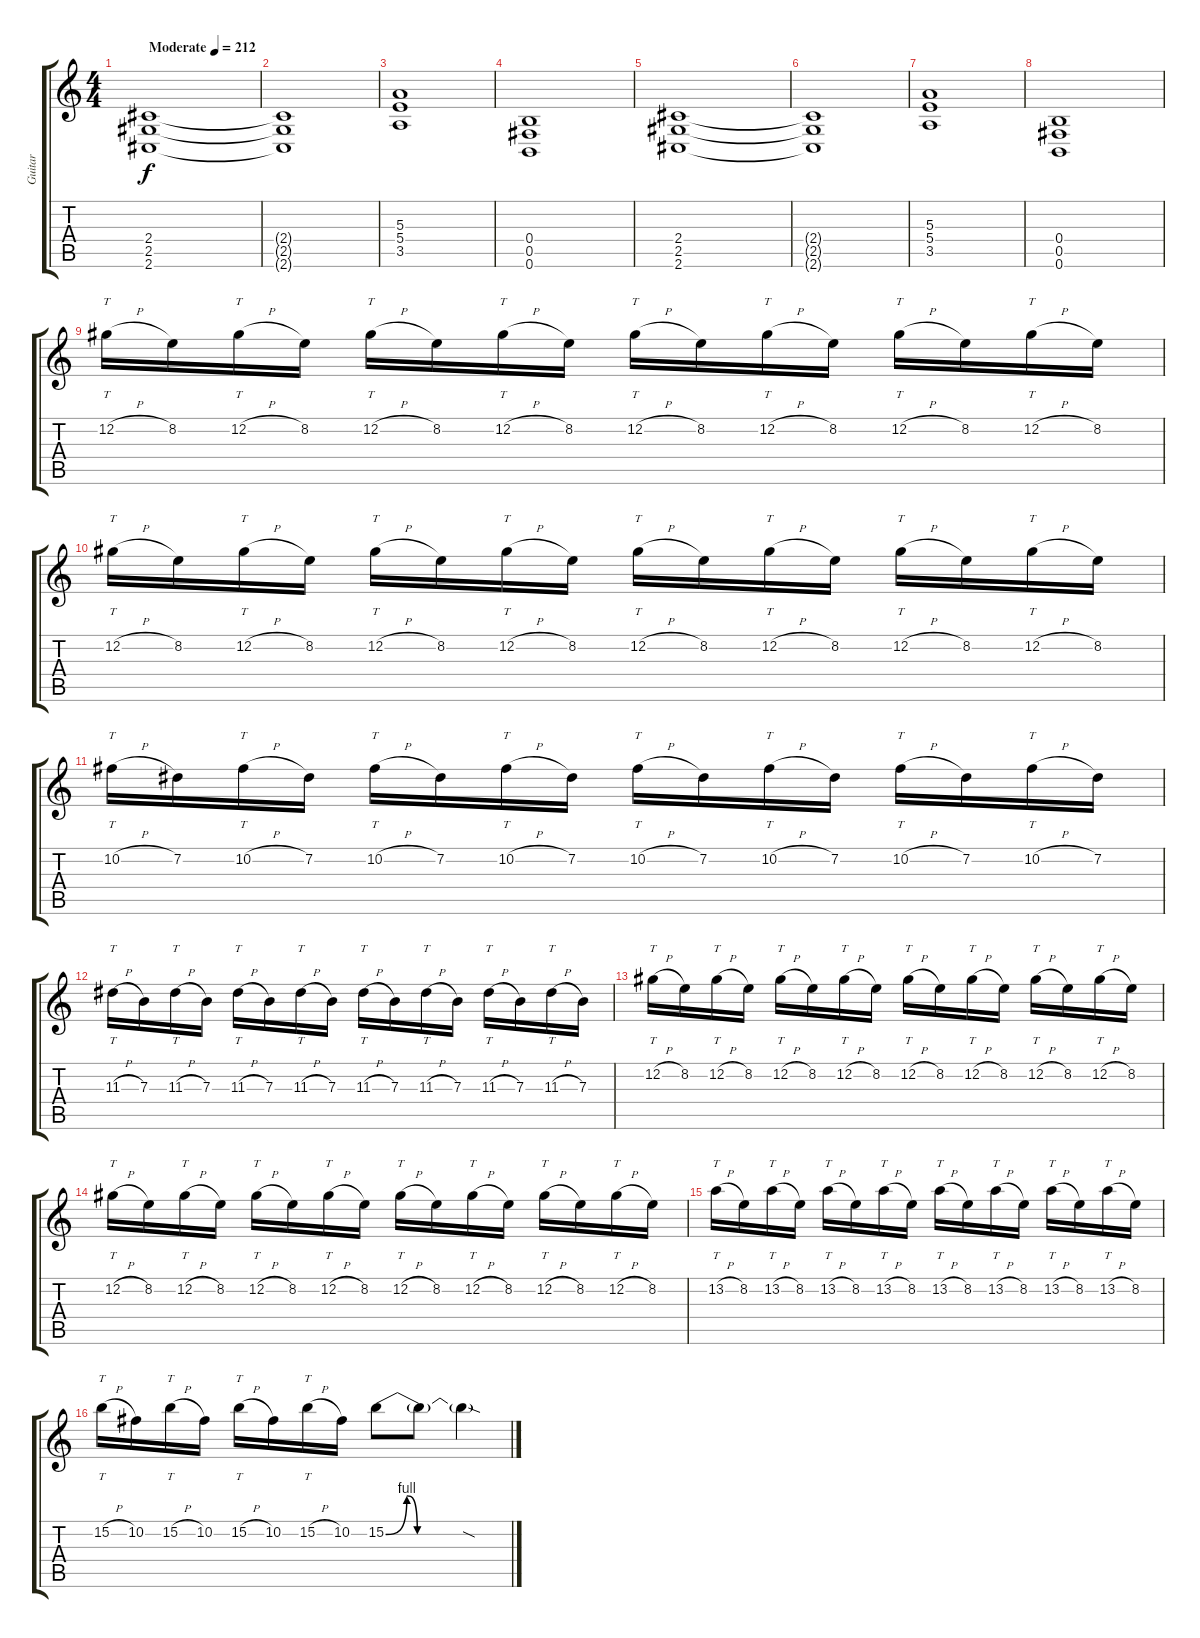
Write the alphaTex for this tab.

\track ("Guitar" "Guitar") {instrument distortionguitar}
\staff {score tabs}
\tuning (Db4 Ab3 E3 B2 Gb2 B1) {hide}
\ts (4 4)
\tempo (212 "Moderate")
\clef g2
\ks c
(2.4 2.5 2.6).1{dy f instrument distortionguitar} |
(2.4{t} 2.5{t} 2.6{t}).1 |
(5.3 5.4 3.5).1 |
(0.4 0.5 0.6).1 |
(2.4 2.5 2.6).1 |
(2.4{t} 2.5{t} 2.6{t}).1 |
(5.3 5.4 3.5).1 |
(0.4 0.5 0.6).1 |
12.2{h}.16{tt} 8.2.16 12.2{h}.16{tt} 8.2.16 12.2{h}.16{tt} 8.2.16 12.2{h}.16{tt} 8.2.16 12.2{h}.16{tt} 8.2.16 12.2{h}.16{tt} 8.2.16 12.2{h}.16{tt} 8.2.16 12.2{h}.16{tt} 8.2.16 |
12.2{h}.16{tt} 8.2.16 12.2{h}.16{tt} 8.2.16 12.2{h}.16{tt} 8.2.16 12.2{h}.16{tt} 8.2.16 12.2{h}.16{tt} 8.2.16 12.2{h}.16{tt} 8.2.16 12.2{h}.16{tt} 8.2.16 12.2{h}.16{tt} 8.2.16 |
10.2{h}.16{tt} 7.2.16 10.2{h}.16{tt} 7.2.16 10.2{h}.16{tt} 7.2.16 10.2{h}.16{tt} 7.2.16 10.2{h}.16{tt} 7.2.16 10.2{h}.16{tt} 7.2.16 10.2{h}.16{tt} 7.2.16 10.2{h}.16{tt} 7.2.16 |
11.3{h}.16{tt} 7.3.16 11.3{h}.16{tt} 7.3.16 11.3{h}.16{tt} 7.3.16 11.3{h}.16{tt} 7.3.16 11.3{h}.16{tt} 7.3.16 11.3{h}.16{tt} 7.3.16 11.3{h}.16{tt} 7.3.16 11.3{h}.16{tt} 7.3.16 |
12.2{h}.16{tt} 8.2.16 12.2{h}.16{tt} 8.2.16 12.2{h}.16{tt} 8.2.16 12.2{h}.16{tt} 8.2.16 12.2{h}.16{tt} 8.2.16 12.2{h}.16{tt} 8.2.16 12.2{h}.16{tt} 8.2.16 12.2{h}.16{tt} 8.2.16 |
12.2{h}.16{tt} 8.2.16 12.2{h}.16{tt} 8.2.16 12.2{h}.16{tt} 8.2.16 12.2{h}.16{tt} 8.2.16 12.2{h}.16{tt} 8.2.16 12.2{h}.16{tt} 8.2.16 12.2{h}.16{tt} 8.2.16 12.2{h}.16{tt} 8.2.16 |
13.2{h}.16{tt} 8.2.16 13.2{h}.16{tt} 8.2.16 13.2{h}.16{tt} 8.2.16 13.2{h}.16{tt} 8.2.16 13.2{h}.16{tt} 8.2.16 13.2{h}.16{tt} 8.2.16 13.2{h}.16{tt} 8.2.16 13.2{h}.16{tt} 8.2.16 |
15.2{h}.16{tt} 10.2.16 15.2{h}.16{tt} 10.2.16 15.2{h}.16{tt} 10.2.16 15.2{h}.16{tt} 10.2.16 15.2{be (custom 0 0 10 4 15 0 20 0 30 0 60 0)}.8 15.2{t}.8 15.2{sod t}.4
